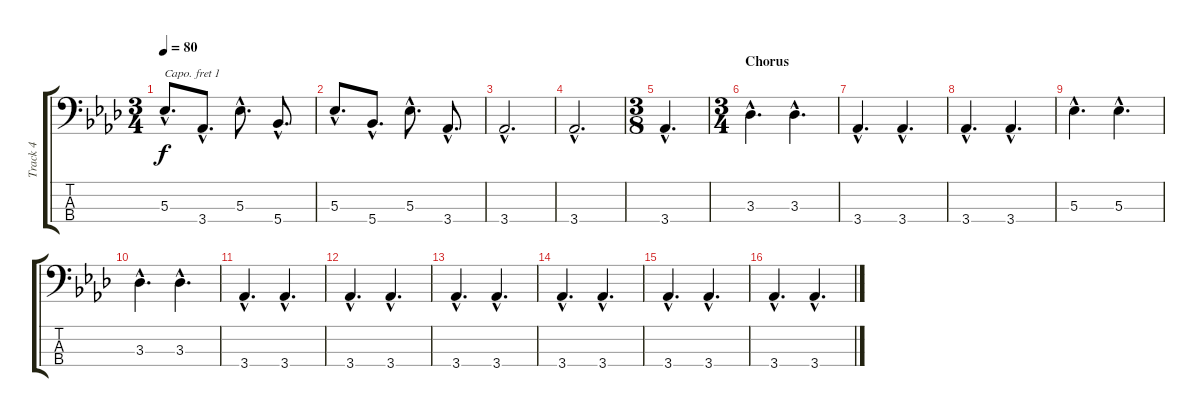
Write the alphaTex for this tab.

\track ("Track 4" "Track 4") {instrument electricbassfinger}
\staff {score tabs}
\capo 1
\tuning (G2 D2 A1 E1) {hide}
\ts (3 4)
\tempo 80
\clef f4
\ks ab
5.3{hac}.8{d dy f} 3.4{hac}.8{d} 5.3{hac}.8{d} 5.4{hac}.8{d} |
5.3{hac}.8{d} 5.4{hac}.8{d} 5.3{hac}.8{d} 3.4{hac}.8{d} |
3.4{hac}.2{d} |
3.4{hac}.2{d} |
\ts (3 8)
3.4{hac}.4{d} |
\ts (3 4)
\section ("" "Chorus")
3.3{hac}.4{d} 3.3{hac}.4{d} |
3.4{hac}.4{d} 3.4{hac}.4{d} |
3.4{hac}.4{d} 3.4{hac}.4{d} |
5.3{hac}.4{d} 5.3{hac}.4{d} |
3.3{hac}.4{d} 3.3{hac}.4{d} |
3.4{hac}.4{d} 3.4{hac}.4{d} |
3.4{hac}.4{d} 3.4{hac}.4{d} |
3.4{hac}.4{d} 3.4{hac}.4{d} |
3.4{hac}.4{d} 3.4{hac}.4{d} |
3.4{hac}.4{d} 3.4{hac}.4{d} |
3.4{hac}.4{d} 3.4{hac}.4{d}
